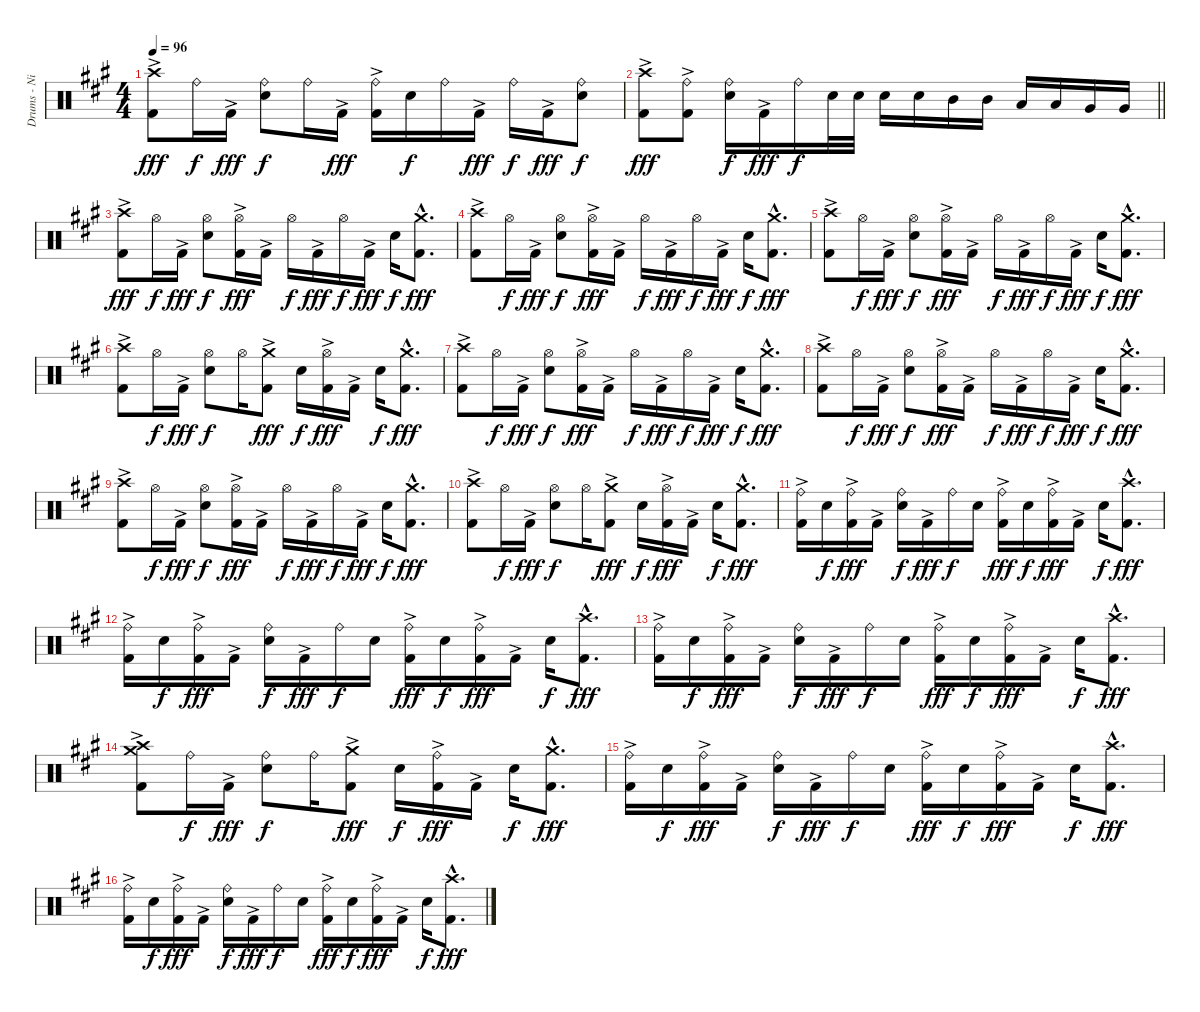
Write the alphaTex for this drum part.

\track ("Drums - Nick Menza" "Drums - Ni") {instrument percussion}
\staff {score}
\articulation defaults
\ts (4 4)
\tempo 96
\clef neutral
\ks f#minor
("Crash high (hit)" "Kick (hit) 2"{ac}).8{dy fff} "Ride (bell)".16{dy f} "Kick (hit) 2"{ac}.16{dy fff} ("Ride (bell)" "Snare (hit) 2").8{dy f} "Ride (bell)".16 "Kick (hit) 2"{ac}.16{dy fff} ("Ride (bell)" "Kick (hit) 2"{ac}).16 "Snare (hit) 2".16{dy f} "Ride (bell)".16 "Kick (hit) 2"{ac}.16{dy fff} "Ride (bell)".16{dy f} "Kick (hit) 2"{ac}.16{dy fff} ("Ride (bell)" "Snare (hit) 2").8{dy f} |
\barLineRight lightlight
("Crash high (hit)" "Kick (hit) 2"{ac}).8{dy fff} ("Ride (bell)" "Kick (hit) 2"{ac}).8 ("Ride (bell)" "Snare (hit) 2").16{dy f} "Kick (hit) 2"{ac}.16{dy fff} "Ride (bell)".16{dy f} "Snare (hit) 2".32 "Snare (hit) 2".32 "Snare (hit) 2".16 "Snare (hit) 2".16 "Mid Tom (hit)".16 "Mid Tom (hit)".16 "Low Tom (hit)".16 "Low Tom (hit)".16 "Very Low Tom (hit)".16 "Very Low Tom (hit)".16 |
("Crash high (hit)" "Kick (hit) 2"{ac}).8{dy fff} "Hi-Hat (open)".16{dy f} "Kick (hit) 2"{ac}.16{dy fff} ("Hi-Hat (open)" "Snare (hit) 2").8{dy f} ("Hi-Hat (open)" "Kick (hit) 2"{ac}).16{dy fff} "Kick (hit) 2"{ac}.16 "Hi-Hat (open)".16{dy f} "Kick (hit) 2"{ac}.16{dy fff} "Hi-Hat (open)".16{dy f} "Kick (hit) 2"{ac}.16{dy fff} "Snare (hit) 2".16{dy f} ("Crash medium (hit)"{hac} "Kick (hit) 2"{hac}).8{d dy fff} |
("Crash high (hit)" "Kick (hit) 2"{ac}).8 "Hi-Hat (open)".16{dy f} "Kick (hit) 2"{ac}.16{dy fff} ("Hi-Hat (open)" "Snare (hit) 2").8{dy f} ("Hi-Hat (open)" "Kick (hit) 2"{ac}).16{dy fff} "Kick (hit) 2"{ac}.16 "Hi-Hat (open)".16{dy f} "Kick (hit) 2"{ac}.16{dy fff} "Hi-Hat (open)".16{dy f} "Kick (hit) 2"{ac}.16{dy fff} "Snare (hit) 2".16{dy f} ("Crash medium (hit)"{hac} "Kick (hit) 2"{hac}).8{d dy fff} |
("Crash high (hit)" "Kick (hit) 2"{ac}).8 "Hi-Hat (open)".16{dy f} "Kick (hit) 2"{ac}.16{dy fff} ("Hi-Hat (open)" "Snare (hit) 2").8{dy f} ("Hi-Hat (open)" "Kick (hit) 2"{ac}).16{dy fff} "Kick (hit) 2"{ac}.16 "Hi-Hat (open)".16{dy f} "Kick (hit) 2"{ac}.16{dy fff} "Hi-Hat (open)".16{dy f} "Kick (hit) 2"{ac}.16{dy fff} "Snare (hit) 2".16{dy f} ("Crash medium (hit)"{hac} "Kick (hit) 2"{hac}).8{d dy fff} |
("Crash high (hit)" "Kick (hit) 2"{ac}).8 "Hi-Hat (open)".16{dy f} "Kick (hit) 2"{ac}.16{dy fff} ("Hi-Hat (open)" "Snare (hit) 2").8{dy f} "Hi-Hat (open)".16 ("Crash medium (hit)" "Kick (hit) 2"{ac}).8{dy fff} "Snare (hit) 2".16{dy f} ("Hi-Hat (open)" "Kick (hit) 2"{ac}).16{dy fff} "Kick (hit) 2"{ac}.16 "Snare (hit) 2".16{dy f} ("Crash medium (hit)"{hac} "Kick (hit) 2"{hac}).8{d dy fff} |
("Crash high (hit)" "Kick (hit) 2"{ac}).8 "Hi-Hat (open)".16{dy f} "Kick (hit) 2"{ac}.16{dy fff} ("Hi-Hat (open)" "Snare (hit) 2").8{dy f} ("Hi-Hat (open)" "Kick (hit) 2"{ac}).16{dy fff} "Kick (hit) 2"{ac}.16 "Hi-Hat (open)".16{dy f} "Kick (hit) 2"{ac}.16{dy fff} "Hi-Hat (open)".16{dy f} "Kick (hit) 2"{ac}.16{dy fff} "Snare (hit) 2".16{dy f} ("Crash medium (hit)"{hac} "Kick (hit) 2"{hac}).8{d dy fff} |
("Crash high (hit)" "Kick (hit) 2"{ac}).8 "Hi-Hat (open)".16{dy f} "Kick (hit) 2"{ac}.16{dy fff} ("Hi-Hat (open)" "Snare (hit) 2").8{dy f} ("Hi-Hat (open)" "Kick (hit) 2"{ac}).16{dy fff} "Kick (hit) 2"{ac}.16 "Hi-Hat (open)".16{dy f} "Kick (hit) 2"{ac}.16{dy fff} "Hi-Hat (open)".16{dy f} "Kick (hit) 2"{ac}.16{dy fff} "Snare (hit) 2".16{dy f} ("Crash medium (hit)"{hac} "Kick (hit) 2"{hac}).8{d dy fff} |
("Crash high (hit)" "Kick (hit) 2"{ac}).8 "Hi-Hat (open)".16{dy f} "Kick (hit) 2"{ac}.16{dy fff} ("Hi-Hat (open)" "Snare (hit) 2").8{dy f} ("Hi-Hat (open)" "Kick (hit) 2"{ac}).16{dy fff} "Kick (hit) 2"{ac}.16 "Hi-Hat (open)".16{dy f} "Kick (hit) 2"{ac}.16{dy fff} "Hi-Hat (open)".16{dy f} "Kick (hit) 2"{ac}.16{dy fff} "Snare (hit) 2".16{dy f} ("Crash medium (hit)"{hac} "Kick (hit) 2"{hac}).8{d dy fff} |
("Crash high (hit)" "Kick (hit) 2"{ac}).8 "Hi-Hat (open)".16{dy f} "Kick (hit) 2"{ac}.16{dy fff} ("Hi-Hat (open)" "Snare (hit) 2").8{dy f} "Hi-Hat (open)".16 ("Crash medium (hit)" "Kick (hit) 2"{ac}).8{dy fff} "Snare (hit) 2".16{dy f} ("Hi-Hat (open)" "Kick (hit) 2"{ac}).16{dy fff} "Kick (hit) 2"{ac}.16 "Snare (hit) 2".16{dy f} ("Crash medium (hit)"{hac} "Kick (hit) 2"{hac}).8{d dy fff} |
("Ride (bell)" "Kick (hit) 2"{ac}).16 "Snare (hit) 2".16{dy f} ("Ride (bell)" "Kick (hit) 2"{ac}).16{dy fff} "Kick (hit) 2"{ac}.16 ("Ride (bell)" "Snare (hit) 2").16{dy f} "Kick (hit) 2"{ac}.16{dy fff} "Ride (bell)".16{dy f} "Snare (hit) 2".16 ("Ride (bell)" "Kick (hit) 2"{ac}).16{dy fff} "Snare (hit) 2".16{dy f} ("Ride (bell)" "Kick (hit) 2"{ac}).16{dy fff} "Kick (hit) 2"{ac}.16 "Snare (hit) 2".16{dy f} ("Crash high (hit)"{hac} "Kick (hit) 2"{hac}).8{d dy fff} |
("Ride (bell)" "Kick (hit) 2"{ac}).16 "Snare (hit) 2".16{dy f} ("Ride (bell)" "Kick (hit) 2"{ac}).16{dy fff} "Kick (hit) 2"{ac}.16 ("Ride (bell)" "Snare (hit) 2").16{dy f} "Kick (hit) 2"{ac}.16{dy fff} "Ride (bell)".16{dy f} "Snare (hit) 2".16 ("Ride (bell)" "Kick (hit) 2"{ac}).16{dy fff} "Snare (hit) 2".16{dy f} ("Ride (bell)" "Kick (hit) 2"{ac}).16{dy fff} "Kick (hit) 2"{ac}.16 "Snare (hit) 2".16{dy f} ("Crash high (hit)"{hac} "Kick (hit) 2"{hac}).8{d dy fff} |
("Ride (bell)" "Kick (hit) 2"{ac}).16 "Snare (hit) 2".16{dy f} ("Ride (bell)" "Kick (hit) 2"{ac}).16{dy fff} "Kick (hit) 2"{ac}.16 ("Ride (bell)" "Snare (hit) 2").16{dy f} "Kick (hit) 2"{ac}.16{dy fff} "Ride (bell)".16{dy f} "Snare (hit) 2".16 ("Ride (bell)" "Kick (hit) 2"{ac}).16{dy fff} "Snare (hit) 2".16{dy f} ("Ride (bell)" "Kick (hit) 2"{ac}).16{dy fff} "Kick (hit) 2"{ac}.16 "Snare (hit) 2".16{dy f} ("Crash high (hit)"{hac} "Kick (hit) 2"{hac}).8{d dy fff} |
("Crash high (hit)" "Crash medium (hit)" "Kick (hit) 2"{ac}).8 "Ride (bell)".16{dy f} "Kick (hit) 2"{ac}.16{dy fff} ("Ride (bell)" "Snare (hit) 2").8{dy f} "Ride (bell)".16 ("Crash medium (hit)" "Kick (hit) 2"{ac}).8{dy fff} "Snare (hit) 2".16{dy f} ("Ride (bell)" "Kick (hit) 2"{ac}).16{dy fff} "Kick (hit) 2"{ac}.16 "Snare (hit) 2".16{dy f} ("Crash medium (hit)"{hac} "Kick (hit) 2"{hac}).8{d dy fff} |
("Ride (bell)" "Kick (hit) 2"{ac}).16 "Snare (hit) 2".16{dy f} ("Ride (bell)" "Kick (hit) 2"{ac}).16{dy fff} "Kick (hit) 2"{ac}.16 ("Ride (bell)" "Snare (hit) 2").16{dy f} "Kick (hit) 2"{ac}.16{dy fff} "Ride (bell)".16{dy f} "Snare (hit) 2".16 ("Ride (bell)" "Kick (hit) 2"{ac}).16{dy fff} "Snare (hit) 2".16{dy f} ("Ride (bell)" "Kick (hit) 2"{ac}).16{dy fff} "Kick (hit) 2"{ac}.16 "Snare (hit) 2".16{dy f} ("Crash high (hit)"{hac} "Kick (hit) 2"{hac}).8{d dy fff} |
("Ride (bell)" "Kick (hit) 2"{ac}).16 "Snare (hit) 2".16{dy f} ("Ride (bell)" "Kick (hit) 2"{ac}).16{dy fff} "Kick (hit) 2"{ac}.16 ("Ride (bell)" "Snare (hit) 2").16{dy f} "Kick (hit) 2"{ac}.16{dy fff} "Ride (bell)".16{dy f} "Snare (hit) 2".16 ("Ride (bell)" "Kick (hit) 2"{ac}).16{dy fff} "Snare (hit) 2".16{dy f} ("Ride (bell)" "Kick (hit) 2"{ac}).16{dy fff} "Kick (hit) 2"{ac}.16 "Snare (hit) 2".16{dy f} ("Crash high (hit)"{hac} "Kick (hit) 2"{hac}).8{d dy fff}
